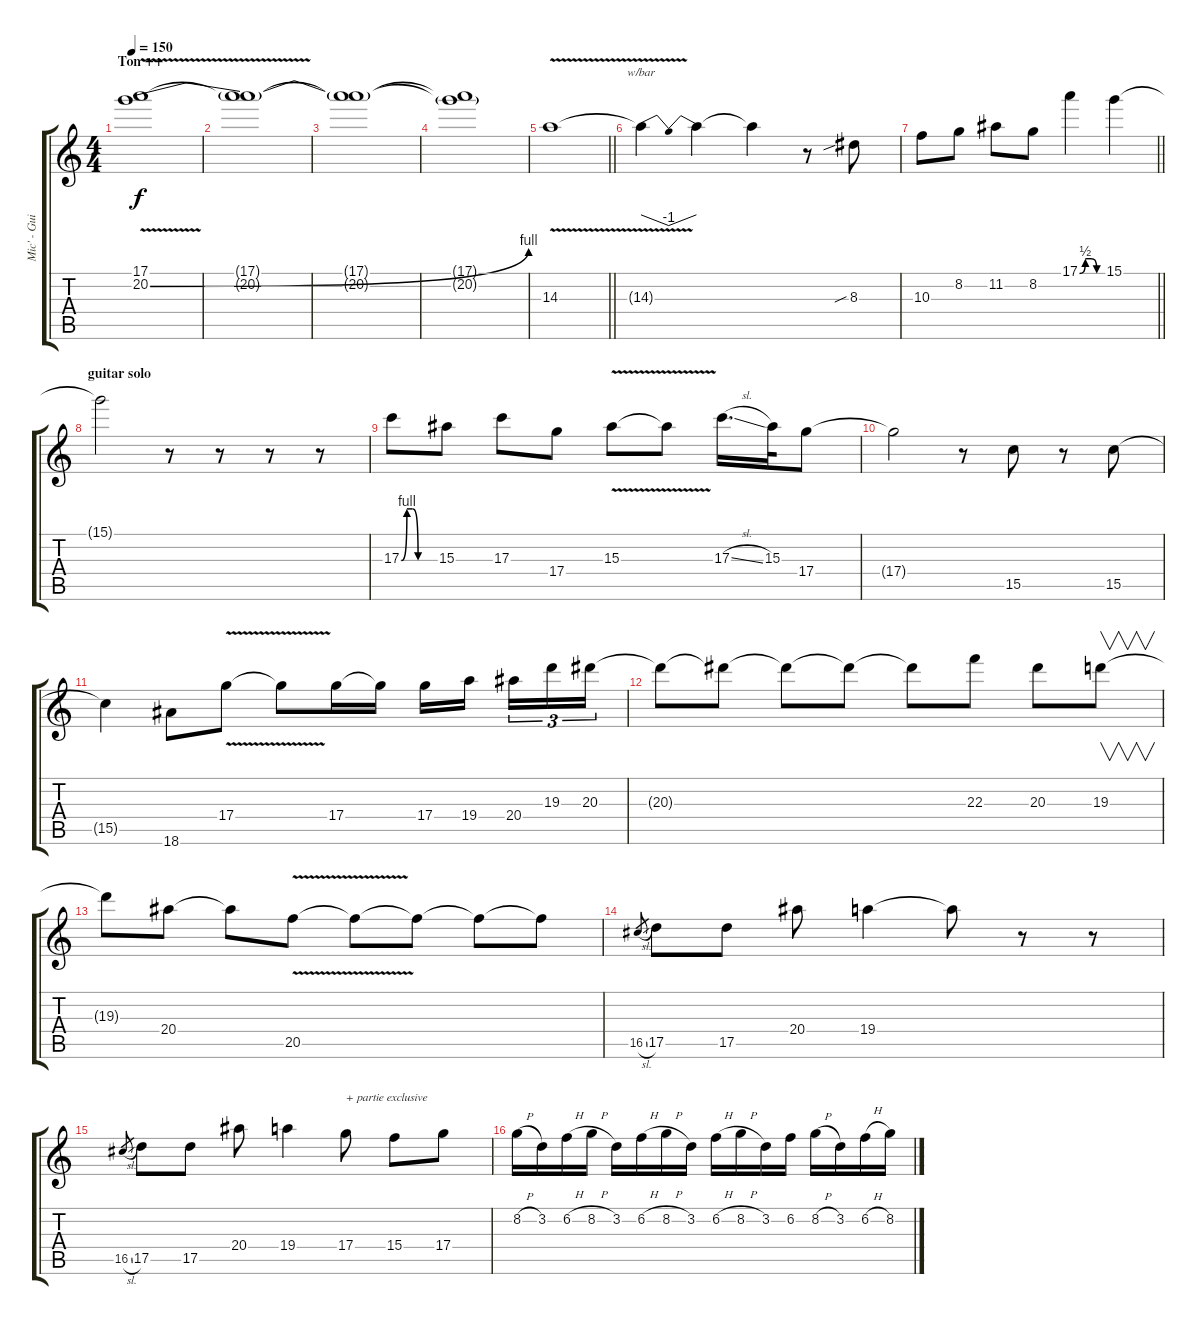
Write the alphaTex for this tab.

\track ("Mic' - Guitare" "Mic' - Gui") {instrument overdrivenguitar}
\staff {score tabs}
\tuning (E4 B3 G3 D3 A2 E2) {hide}
\ts (4 4)
\section ("" "Ton ++")
\tempo 150
\clef g2
\ks c
(17.1 20.2{be (bend 0 0 60 4) v}).1{dy f} |
(17.1{t} 20.2{t}).1 |
(17.1{t} 20.2{t}).1 |
(17.1{t} 20.2{t}).1 |
\barLineRight lightlight
14.3{v}.1 |
14.3{t}.4{tbe (dip default 0 0 30 -4 60 0)} 14.3{t}.4 14.3{t}.4 r.8 8.3{sib}.8 |
\barLineRight lightlight
10.3.8 8.2.8 11.2.8 8.2.8 17.1{be (custom 0 0 15 2 30 2 45 0 60 0)}.4 15.1.4 |
\section ("" "guitar solo")
15.1{t}.2 r.8 r.8 r.8 r.8 |
17.3{be (custom 0 0 10 4 20 4 30 0 60 0)}.8 15.3.8 17.3.8 17.4.8 15.3{v}.8 15.3{t}.8 17.3{sl}.16{d} 15.3.32 17.4.8 |
17.4{t}.2 r.8 15.5.8 r.8 15.5.8 |
15.5{t}.4 18.6.8 17.4{v}.8 17.4{t}.8 17.4.16 17.4{t}.16 17.4.16 19.4.16{beam splitsecondary} 20.4.16{tu (3 2)} 19.3.16{tu (3 2)} 20.3.16{tu (3 2)} |
20.3{t}.8 20.3{t}.8 20.3{t}.8 20.3{t}.8 20.3{t}.8 22.3.8 20.3.8 19.3.8{v} |
19.3{t}.8 20.4.8 20.4{t}.8 20.5{v}.8 20.5{t}.8 20.5{t}.8 20.5{t}.8 20.5{t}.8 |
16.5{sl}.8{gr} 17.5.8 17.5.8 20.4.8 19.4.4 19.4{t}.8 r.8 r.8 |
16.5{sl}.8{gr} 17.5.8 17.5.8 20.4.8 19.4.4 17.4.8{txt "+ partie exclusive"} 15.4.8 17.4.8 |
8.2{h}.16 3.2.16 6.2{h}.16 8.2{h}.16 3.2.16 6.2{h}.16 8.2{h}.16 3.2.16 6.2{h}.16 8.2{h}.16 3.2.16 6.2.16 8.2{h}.16 3.2.16 6.2{h}.16 8.2.16
